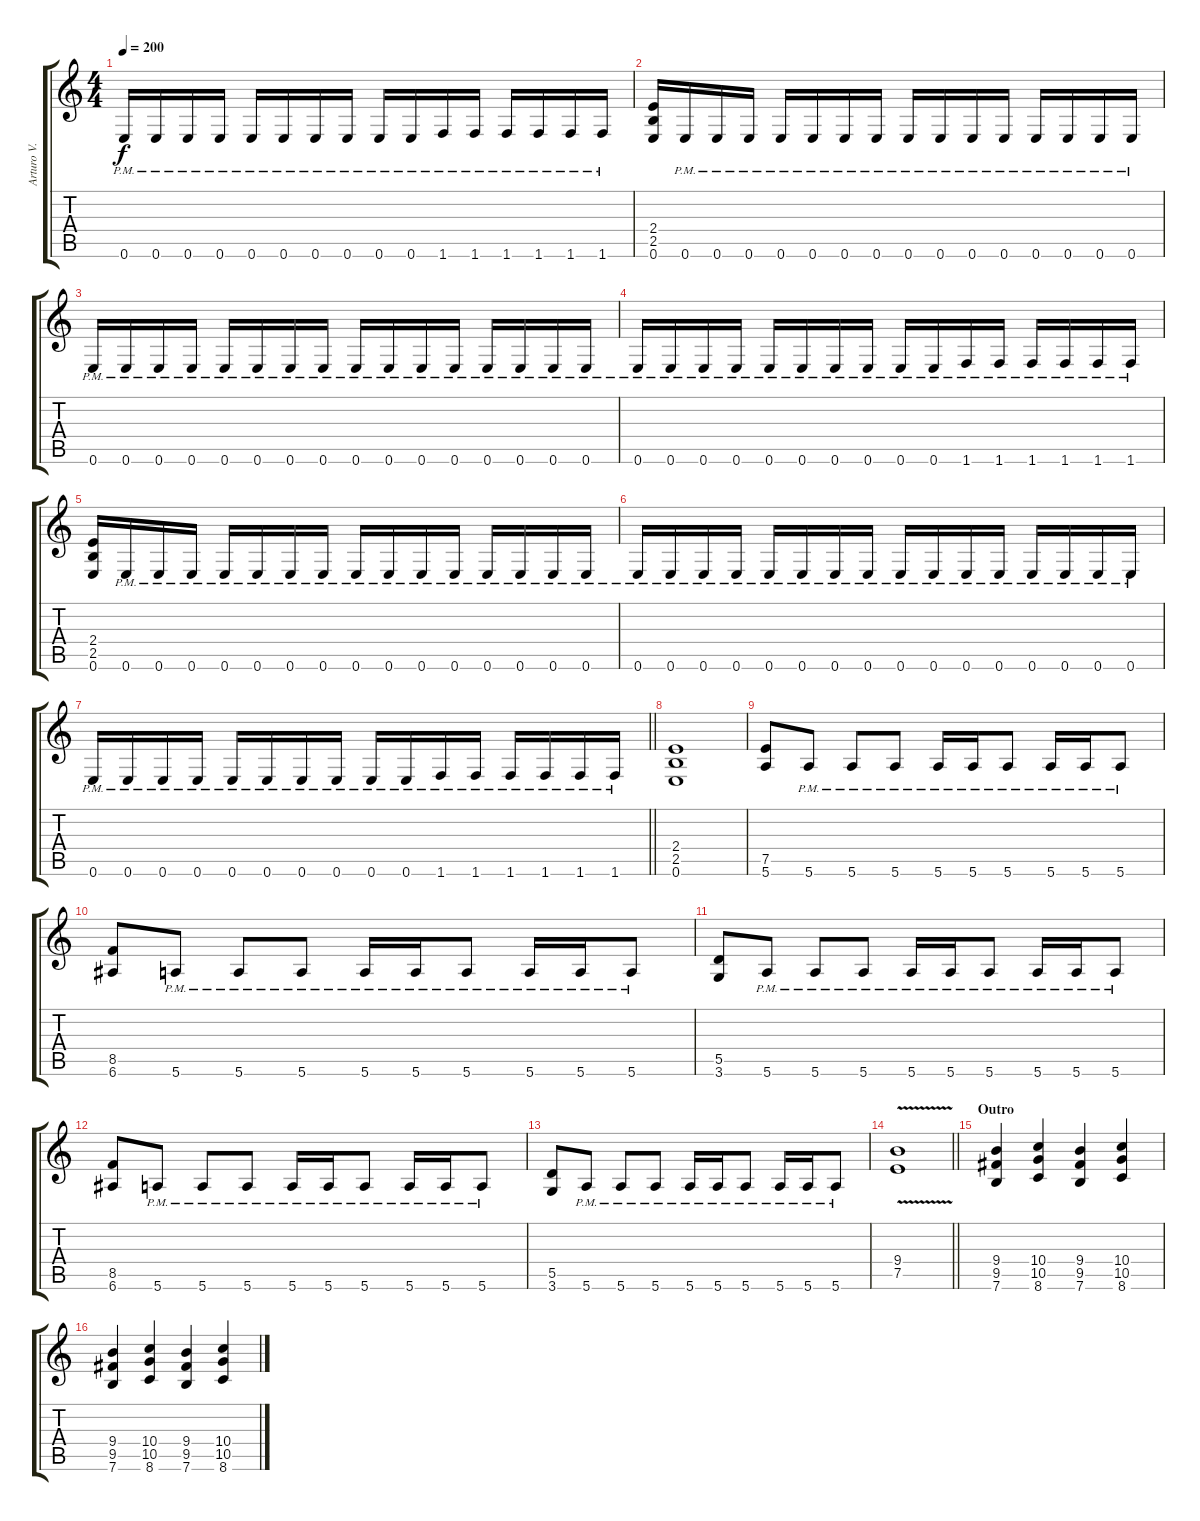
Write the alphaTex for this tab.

\track ("Arturo V." "Arturo V.") {instrument overdrivenguitar}
\staff {score tabs}
\tuning (E4 B3 G3 D3 A2 E2) {hide}
\ts (4 4)
\tempo 200
\clef g2
\ks c
0.6{pm}.16{dy f} 0.6{pm}.16 0.6{pm}.16 0.6{pm}.16 0.6{pm}.16 0.6{pm}.16 0.6{pm}.16 0.6{pm}.16 0.6{pm}.16 0.6{pm}.16 1.6{pm}.16 1.6{pm}.16 1.6{pm}.16 1.6{pm}.16 1.6{pm}.16 1.6{pm}.16 |
(2.4 2.5 0.6).16 0.6{pm}.16 0.6{pm}.16 0.6{pm}.16 0.6{pm}.16 0.6{pm}.16 0.6{pm}.16 0.6{pm}.16 0.6{pm}.16 0.6{pm}.16 0.6{pm}.16 0.6{pm}.16 0.6{pm}.16 0.6{pm}.16 0.6{pm}.16 0.6{pm}.16 |
0.6{pm}.16 0.6{pm}.16 0.6{pm}.16 0.6{pm}.16 0.6{pm}.16 0.6{pm}.16 0.6{pm}.16 0.6{pm}.16 0.6{pm}.16 0.6{pm}.16 0.6{pm}.16 0.6{pm}.16 0.6{pm}.16 0.6{pm}.16 0.6{pm}.16 0.6{pm}.16 |
0.6{pm}.16 0.6{pm}.16 0.6{pm}.16 0.6{pm}.16 0.6{pm}.16 0.6{pm}.16 0.6{pm}.16 0.6{pm}.16 0.6{pm}.16 0.6{pm}.16 1.6{pm}.16 1.6{pm}.16 1.6{pm}.16 1.6{pm}.16 1.6{pm}.16 1.6{pm}.16 |
(2.4 2.5 0.6).16 0.6{pm}.16 0.6{pm}.16 0.6{pm}.16 0.6{pm}.16 0.6{pm}.16 0.6{pm}.16 0.6{pm}.16 0.6{pm}.16 0.6{pm}.16 0.6{pm}.16 0.6{pm}.16 0.6{pm}.16 0.6{pm}.16 0.6{pm}.16 0.6{pm}.16 |
0.6{pm}.16 0.6{pm}.16 0.6{pm}.16 0.6{pm}.16 0.6{pm}.16 0.6{pm}.16 0.6{pm}.16 0.6{pm}.16 0.6{pm}.16 0.6{pm}.16 0.6{pm}.16 0.6{pm}.16 0.6{pm}.16 0.6{pm}.16 0.6{pm}.16 0.6{pm}.16 |
\barLineRight lightlight
0.6{pm}.16 0.6{pm}.16 0.6{pm}.16 0.6{pm}.16 0.6{pm}.16 0.6{pm}.16 0.6{pm}.16 0.6{pm}.16 0.6{pm}.16 0.6{pm}.16 1.6{pm}.16 1.6{pm}.16 1.6{pm}.16 1.6{pm}.16 1.6{pm}.16 1.6{pm}.16 |
(2.4 2.5 0.6).1 |
(7.5 5.6).8 5.6{pm}.8 5.6{pm}.8 5.6{pm}.8 5.6{pm}.16 5.6{pm}.16 5.6{pm}.8 5.6{pm}.16 5.6{pm}.16 5.6{pm}.8 |
(8.5 6.6).8 5.6{pm}.8 5.6{pm}.8 5.6{pm}.8 5.6{pm}.16 5.6{pm}.16 5.6{pm}.8 5.6{pm}.16 5.6{pm}.16 5.6{pm}.8 |
(5.5 3.6).8 5.6{pm}.8 5.6{pm}.8 5.6{pm}.8 5.6{pm}.16 5.6{pm}.16 5.6{pm}.8 5.6{pm}.16 5.6{pm}.16 5.6{pm}.8 |
(8.5 6.6).8 5.6{pm}.8 5.6{pm}.8 5.6{pm}.8 5.6{pm}.16 5.6{pm}.16 5.6{pm}.8 5.6{pm}.16 5.6{pm}.16 5.6{pm}.8 |
(5.5 3.6).8 5.6{pm}.8 5.6{pm}.8 5.6{pm}.8 5.6{pm}.16 5.6{pm}.16 5.6{pm}.8 5.6{pm}.16 5.6{pm}.16 5.6{pm}.8 |
\barLineRight lightlight
(9.4{v} 7.5{v}).1 |
\section ("" "Outro")
(9.4 9.5 7.6).4 (10.4 10.5 8.6).4 (9.4 9.5 7.6).4 (10.4 10.5 8.6).4 |
(9.4 9.5 7.6).4 (10.4 10.5 8.6).4 (9.4 9.5 7.6).4 (10.4 10.5 8.6).4
